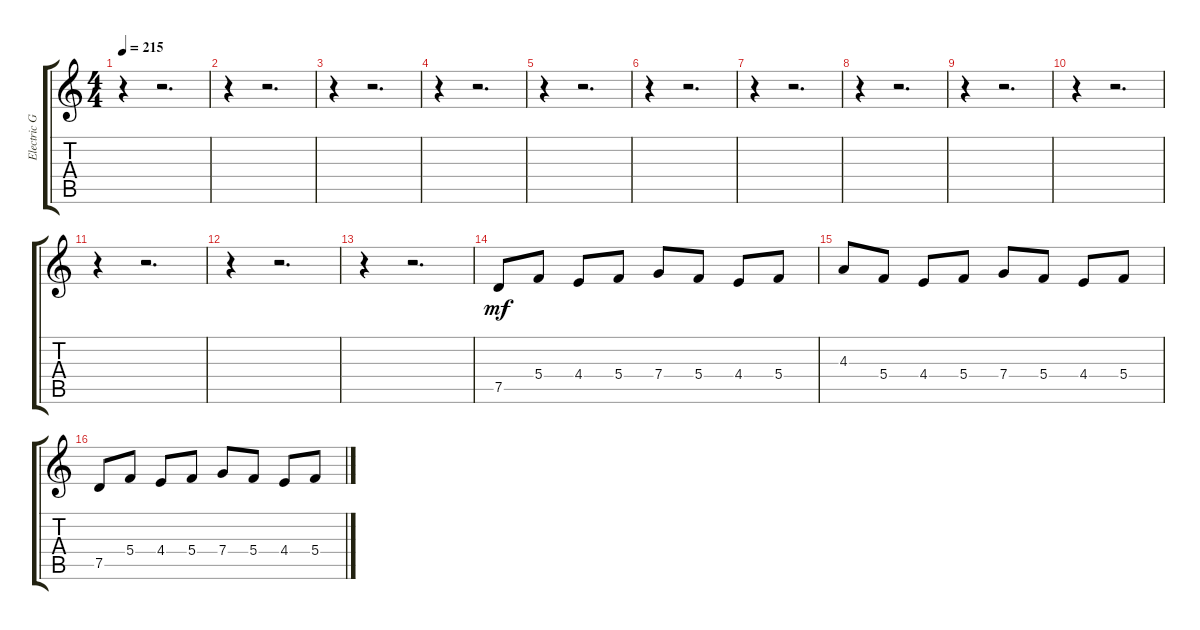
\track ("Electric Guitar" "Electric G") {instrument distortionguitar}
\staff {score tabs}
\tuning (D4 A3 F3 C3 G2 D2) {hide}
\ts (4 4)
\tempo 215
\clef g2
\ks c
r.4{dy mf} r.2{d} |
r.4 r.2{d} |
r.4 r.2{d} |
r.4 r.2{d} |
r.4 r.2{d} |
r.4 r.2{d} |
r.4 r.2{d} |
r.4 r.2{d} |
r.4 r.2{d} |
r.4 r.2{d} |
r.4 r.2{d} |
r.4 r.2{d} |
r.4 r.2{d} |
7.5.8 5.4.8 4.4.8 5.4.8 7.4.8 5.4.8 4.4.8 5.4.8 |
4.3.8 5.4.8 4.4.8 5.4.8 7.4.8 5.4.8 4.4.8 5.4.8 |
7.5.8 5.4.8 4.4.8 5.4.8 7.4.8 5.4.8 4.4.8 5.4.8
